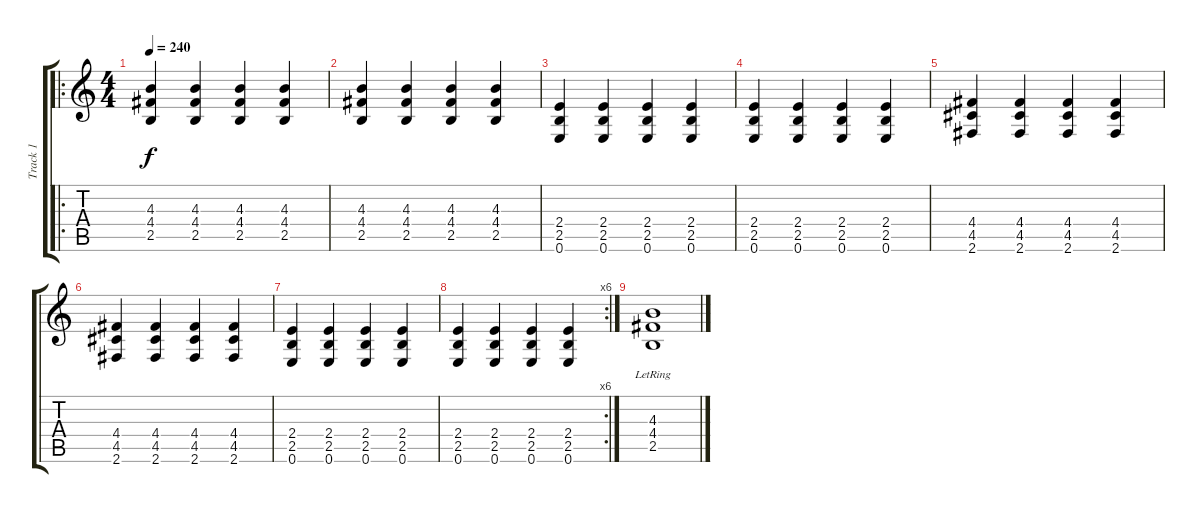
\track ("Track 1" "Track 1") {instrument electricguitarmuted}
\staff {score tabs}
\tuning (E4 B3 G3 D3 A2 E2) {hide}
\ro
\ts (4 4)
\tempo 240
\clef g2
\ks c
(4.3 4.4 2.5).4{dy f instrument electricguitarmuted} (4.3 4.4 2.5).4 (4.3 4.4 2.5).4 (4.3 4.4 2.5).4 |
(4.3 4.4 2.5).4 (4.3 4.4 2.5).4 (4.3 4.4 2.5).4 (4.3 4.4 2.5).4 |
(2.4 2.5 0.6).4 (2.4 2.5 0.6).4 (2.4 2.5 0.6).4 (2.4 2.5 0.6).4 |
(2.4 2.5 0.6).4 (2.4 2.5 0.6).4 (2.4 2.5 0.6).4 (2.4 2.5 0.6).4 |
(4.4 4.5 2.6).4 (4.4 4.5 2.6).4 (4.4 4.5 2.6).4 (4.4 4.5 2.6).4 |
(4.4 4.5 2.6).4 (4.4 4.5 2.6).4 (4.4 4.5 2.6).4 (4.4 4.5 2.6).4 |
(2.4 2.5 0.6).4 (2.4 2.5 0.6).4 (2.4 2.5 0.6).4 (2.4 2.5 0.6).4 |
\rc 6
(2.4 2.5 0.6).4 (2.4 2.5 0.6).4 (2.4 2.5 0.6).4 (2.4 2.5 0.6).4 |
(4.3{lr} 4.4{lr} 2.5{lr}).1
